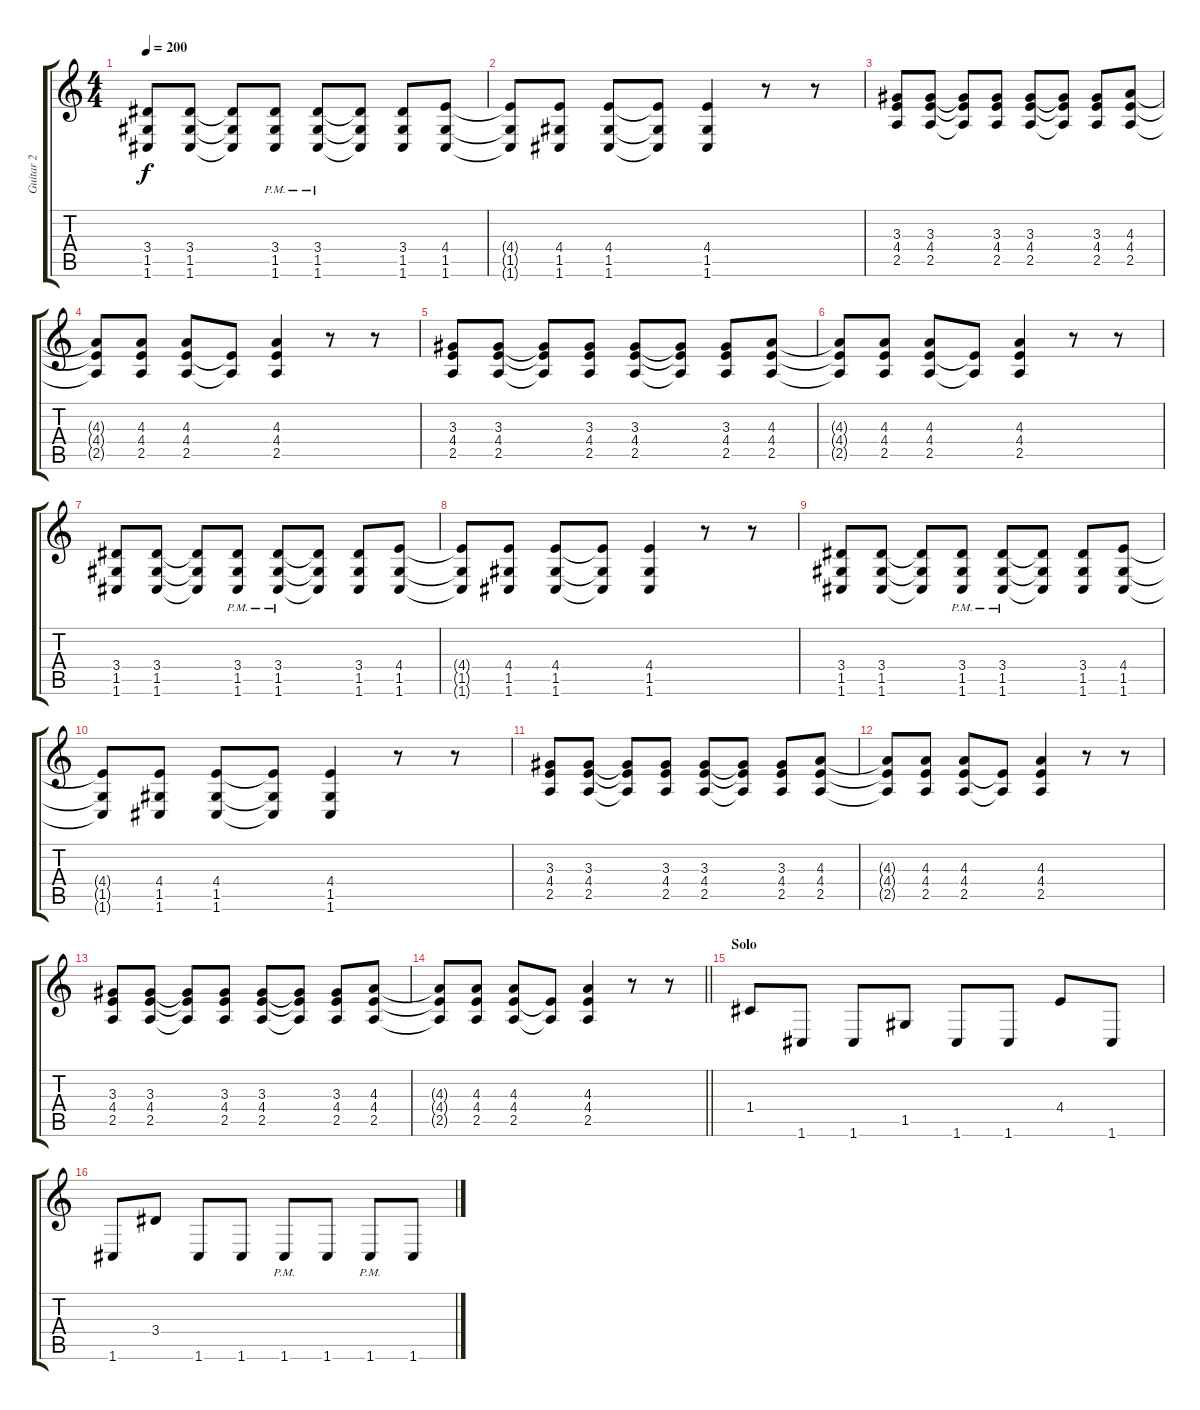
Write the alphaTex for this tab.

\track ("Guitar 2" "Guitar 2") {instrument distortionguitar}
\staff {score tabs}
\tuning (D4 A3 F3 C3 G2 C2) {hide}
\ts (4 4)
\tempo 200
\clef g2
\ks c
(3.4 1.5 1.6).8{dy f} (3.4 1.5 1.6).8 (3.4{t} 1.5{t} 1.6{t}).8 (3.4 1.5{pm} 1.6{pm}).8 (3.4 1.5{pm} 1.6{pm}).8 (3.4{t} 1.5{t} 1.6{t}).8 (3.4 1.5 1.6).8 (4.4 1.5 1.6).8 |
(4.4{t} 1.5{t} 1.6{t}).8 (4.4 1.5 1.6).8 (4.4 1.5 1.6).8 (4.4{t} 1.5{t} 1.6{t}).8 (4.4 1.5 1.6).4 r.8 r.8 |
(3.3 4.4 2.5).8 (3.3 4.4 2.5).8 (3.3{t} 4.4{t} 2.5{t}).8 (3.3 4.4 2.5).8 (3.3 4.4 2.5).8 (3.3{t} 4.4{t} 2.5{t}).8 (3.3 4.4 2.5).8 (4.3 4.4 2.5).8 |
(4.3{t} 4.4{t} 2.5{t}).8 (4.3 4.4 2.5).8 (4.3 4.4 2.5).8 (4.4{t} 2.5{t}).8 (4.3 4.4 2.5).4 r.8 r.8 |
(3.3 4.4 2.5).8 (3.3 4.4 2.5).8 (3.3{t} 4.4{t} 2.5{t}).8 (3.3 4.4 2.5).8 (3.3 4.4 2.5).8 (3.3{t} 4.4{t} 2.5{t}).8 (3.3 4.4 2.5).8 (4.3 4.4 2.5).8 |
(4.3{t} 4.4{t} 2.5{t}).8 (4.3 4.4 2.5).8 (4.3 4.4 2.5).8 (4.4{t} 2.5{t}).8 (4.3 4.4 2.5).4 r.8 r.8 |
(3.4 1.5 1.6).8 (3.4 1.5 1.6).8 (3.4{t} 1.5{t} 1.6{t}).8 (3.4 1.5{pm} 1.6{pm}).8 (3.4 1.5{pm} 1.6{pm}).8 (3.4{t} 1.5{t} 1.6{t}).8 (3.4 1.5 1.6).8 (4.4 1.5 1.6).8 |
(4.4{t} 1.5{t} 1.6{t}).8 (4.4 1.5 1.6).8 (4.4 1.5 1.6).8 (4.4{t} 1.5{t} 1.6{t}).8 (4.4 1.5 1.6).4 r.8 r.8 |
(3.4 1.5 1.6).8 (3.4 1.5 1.6).8 (3.4{t} 1.5{t} 1.6{t}).8 (3.4 1.5{pm} 1.6{pm}).8 (3.4 1.5{pm} 1.6{pm}).8 (3.4{t} 1.5{t} 1.6{t}).8 (3.4 1.5 1.6).8 (4.4 1.5 1.6).8 |
(4.4{t} 1.5{t} 1.6{t}).8 (4.4 1.5 1.6).8 (4.4 1.5 1.6).8 (4.4{t} 1.5{t} 1.6{t}).8 (4.4 1.5 1.6).4 r.8 r.8 |
(3.3 4.4 2.5).8 (3.3 4.4 2.5).8 (3.3{t} 4.4{t} 2.5{t}).8 (3.3 4.4 2.5).8 (3.3 4.4 2.5).8 (3.3{t} 4.4{t} 2.5{t}).8 (3.3 4.4 2.5).8 (4.3 4.4 2.5).8 |
(4.3{t} 4.4{t} 2.5{t}).8 (4.3 4.4 2.5).8 (4.3 4.4 2.5).8 (4.4{t} 2.5{t}).8 (4.3 4.4 2.5).4 r.8 r.8 |
(3.3 4.4 2.5).8 (3.3 4.4 2.5).8 (3.3{t} 4.4{t} 2.5{t}).8 (3.3 4.4 2.5).8 (3.3 4.4 2.5).8 (3.3{t} 4.4{t} 2.5{t}).8 (3.3 4.4 2.5).8 (4.3 4.4 2.5).8 |
\barLineRight lightlight
(4.3{t} 4.4{t} 2.5{t}).8 (4.3 4.4 2.5).8 (4.3 4.4 2.5).8 (4.4{t} 2.5{t}).8 (4.3 4.4 2.5).4 r.8 r.8 |
\section ("" "Solo")
1.4.8 1.6.8 1.6.8 1.5.8 1.6.8 1.6.8 4.4.8 1.6.8 |
1.6.8 3.4.8 1.6.8 1.6.8 1.6{pm}.8 1.6.8 1.6{pm}.8 1.6.8
